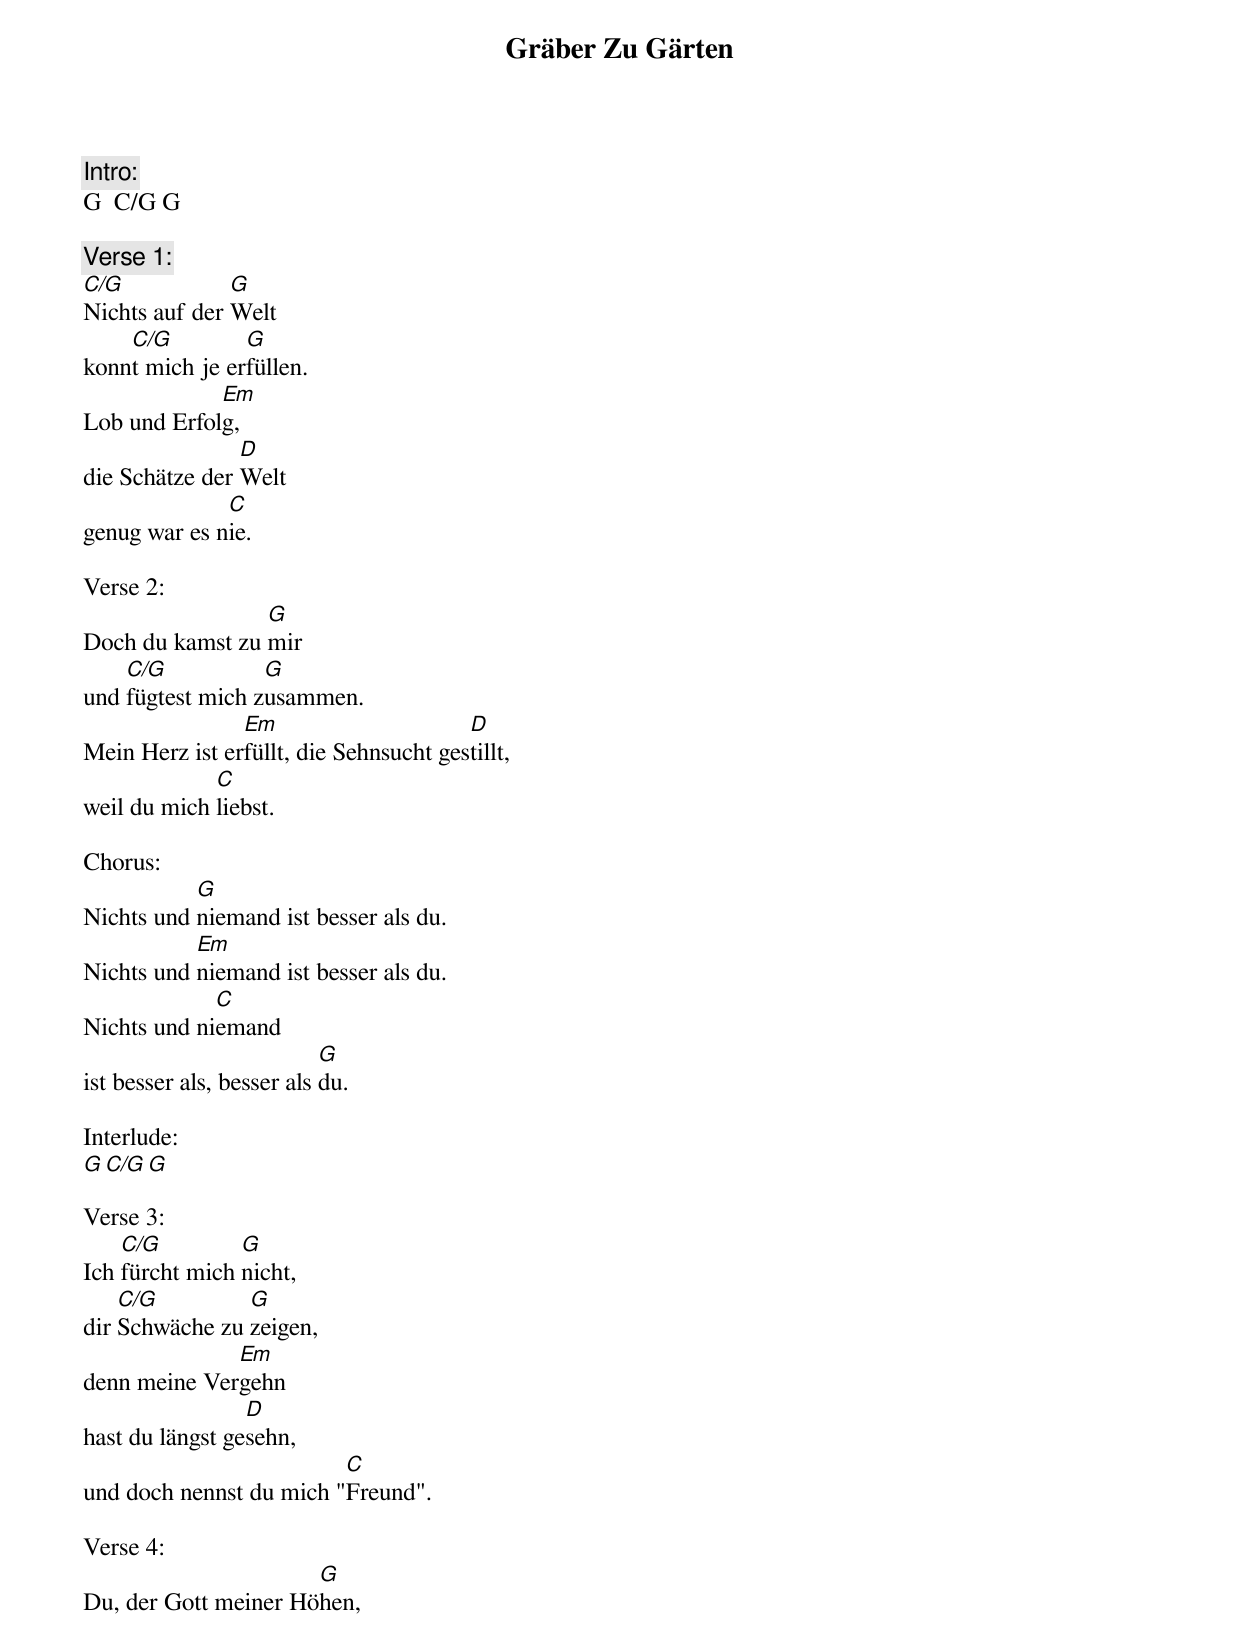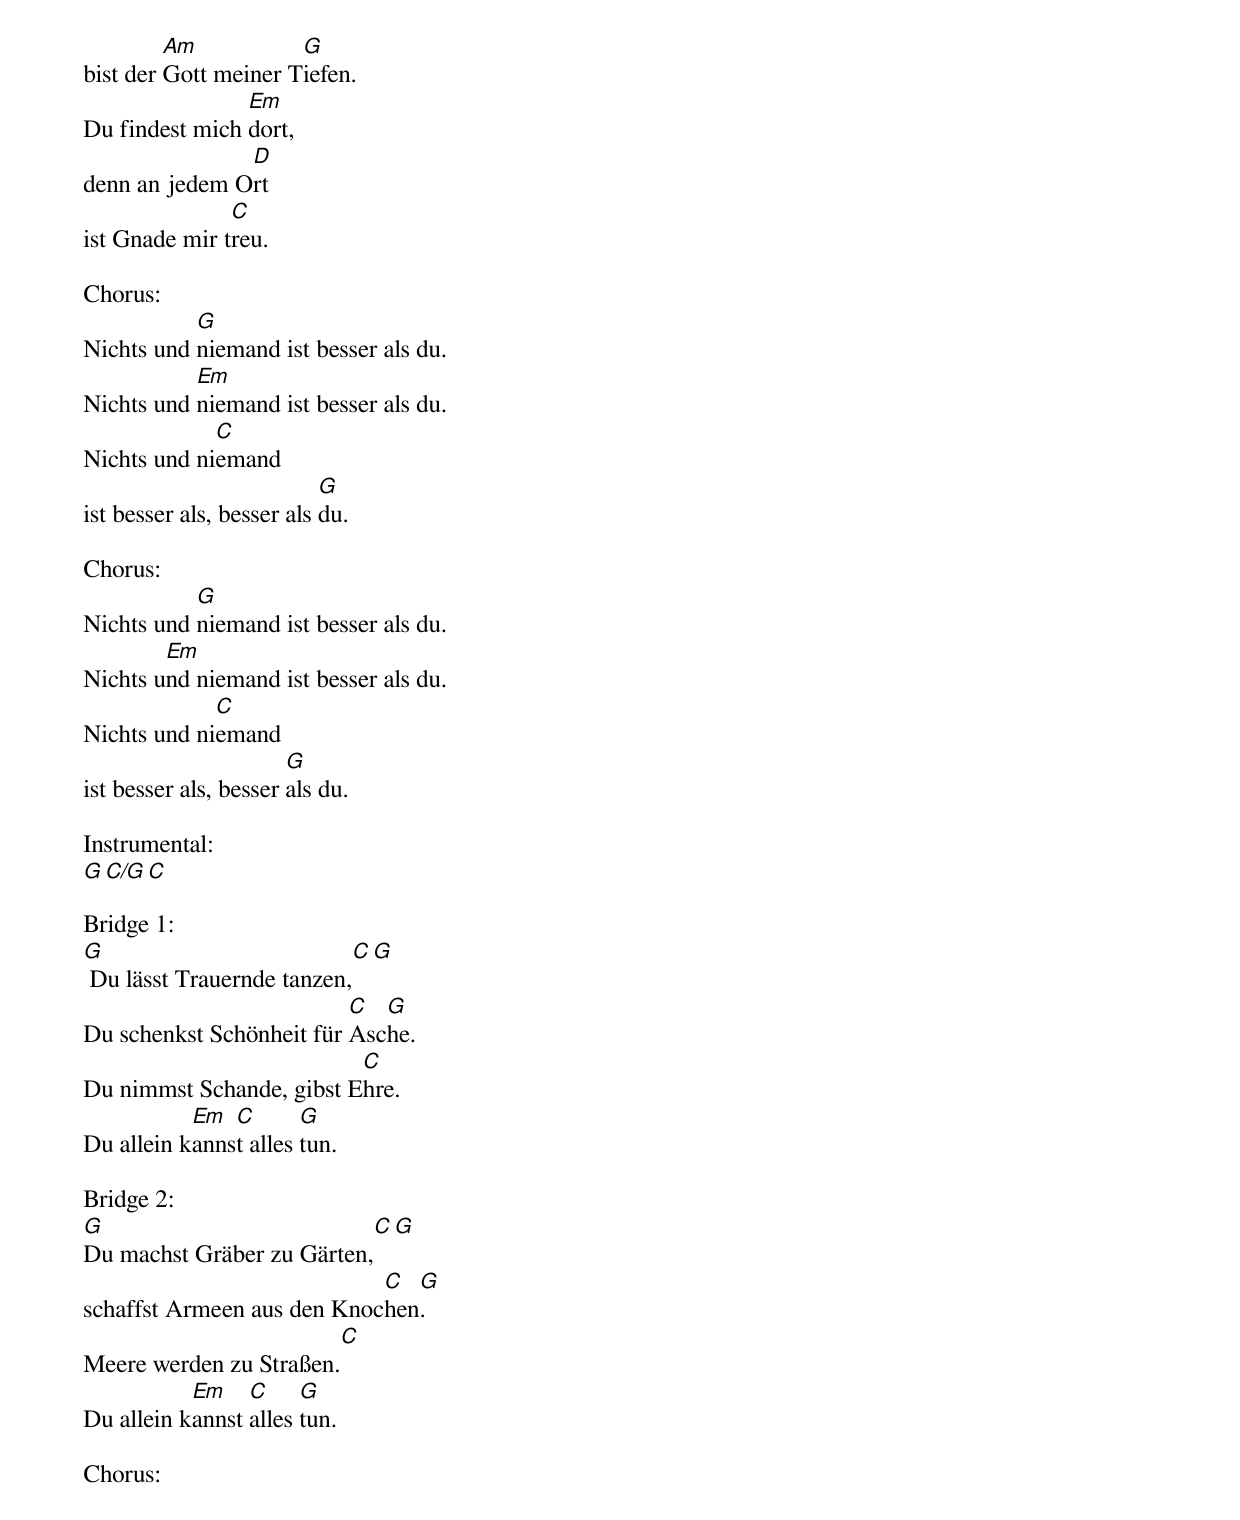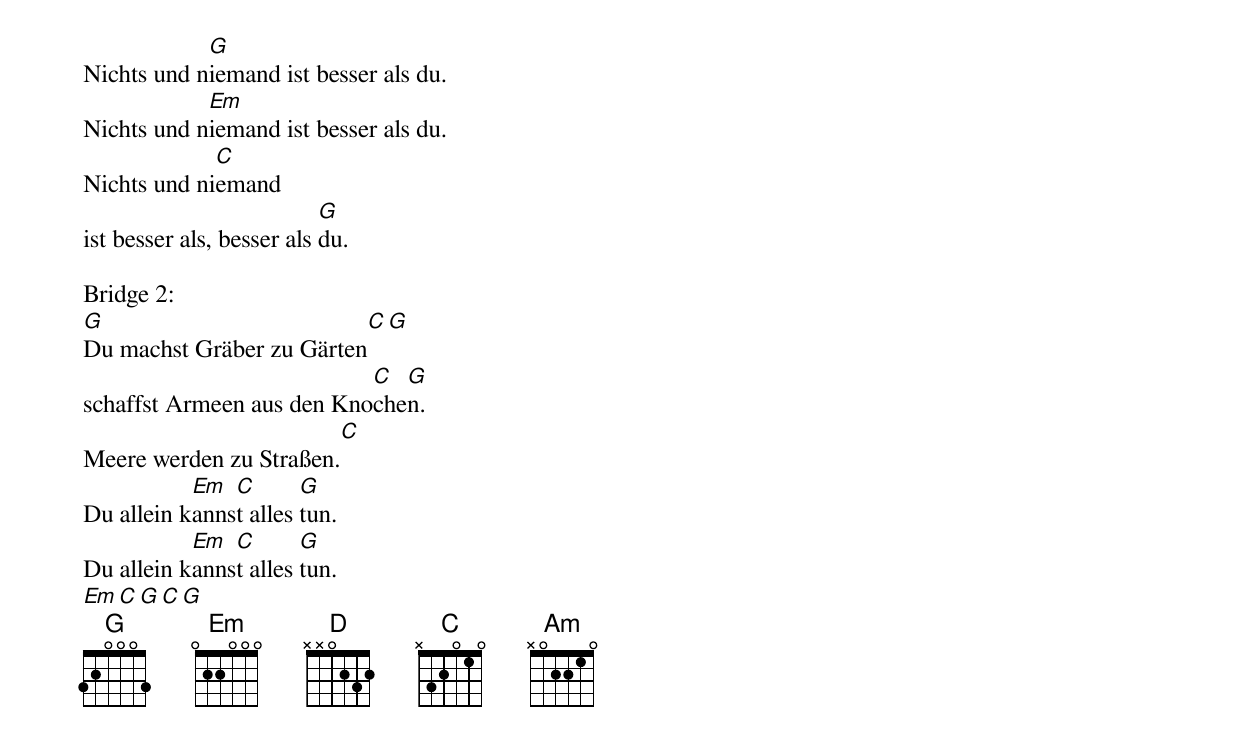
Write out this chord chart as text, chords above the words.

Gräber Zu Gärten


Intro:
G  C/G G

Verse 1:
C/G            G
Nichts auf der Welt
    C/G         G
konnt mich je erfüllen.
             Em
Lob und Erfolg,
                D
die Schätze der Welt
              C
genug war es nie.

Verse 2:
                 G
Doch du kamst zu mir
    C/G           G
und fügtest mich zusammen.
                Em                      D
Mein Herz ist erfüllt, die Sehnsucht gestillt,
             C
weil du mich liebst.

Chorus:
           G
Nichts und niemand ist besser als du.
           Em
Nichts und niemand ist besser als du.
             C
Nichts und niemand
                           G
ist besser als, besser als du.

Interlude:
G  C/G G

Verse 3:
    C/G         G
Ich fürcht mich nicht,
    C/G         G
dir Schwäche zu zeigen,
              Em
denn meine Vergehn
                 D
hast du längst gesehn,
                         C
und doch nennst du mich "Freund".

Verse 4:
                      G
Du, der Gott meiner Höhen,
         Am           G
bist der Gott meiner Tiefen.
                Em
Du findest mich dort,
               D
denn an jedem Ort
               C
ist Gnade mir treu.

Chorus:
           G
Nichts und niemand ist besser als du.
           Em
Nichts und niemand ist besser als du.
             C
Nichts und niemand
                           G
ist besser als, besser als du.

Chorus:
           G
Nichts und niemand ist besser als du.
        Em
Nichts und niemand ist besser als du.
             C
Nichts und niemand
                       G
ist besser als, besser als du.

Instrumental:
G  C/G  C

Bridge 1:
G                               C  G
 Du lässt Trauernde tanzen,
                          C  G
Du schenkst Schönheit für Asche.
                          C
Du nimmst Schande, gibst Ehre.
           Em  C       G
Du allein kannst alles tun.

Bridge 2:
G                          C  G
Du machst Gräber zu Gärten,
                            C  G
schaffst Armeen aus den Knochen.
                        C
Meere werden zu Straßen.
           Em    C     G
Du allein kannst alles tun.

Chorus:
            G
Nichts und niemand ist besser als du.
            Em
Nichts und niemand ist besser als du.
             C
Nichts und niemand
                           G
ist besser als, besser als du.

Bridge 2:
G                               C  G
Du machst Gräber zu Gärten
                           C  G
schaffst Armeen aus den Knochen.
                             C
Meere werden zu Straßen.
           Em  C       G
Du allein kannst alles tun.
           Em  C       G
Du allein kannst alles tun.
Em C    G  C G
